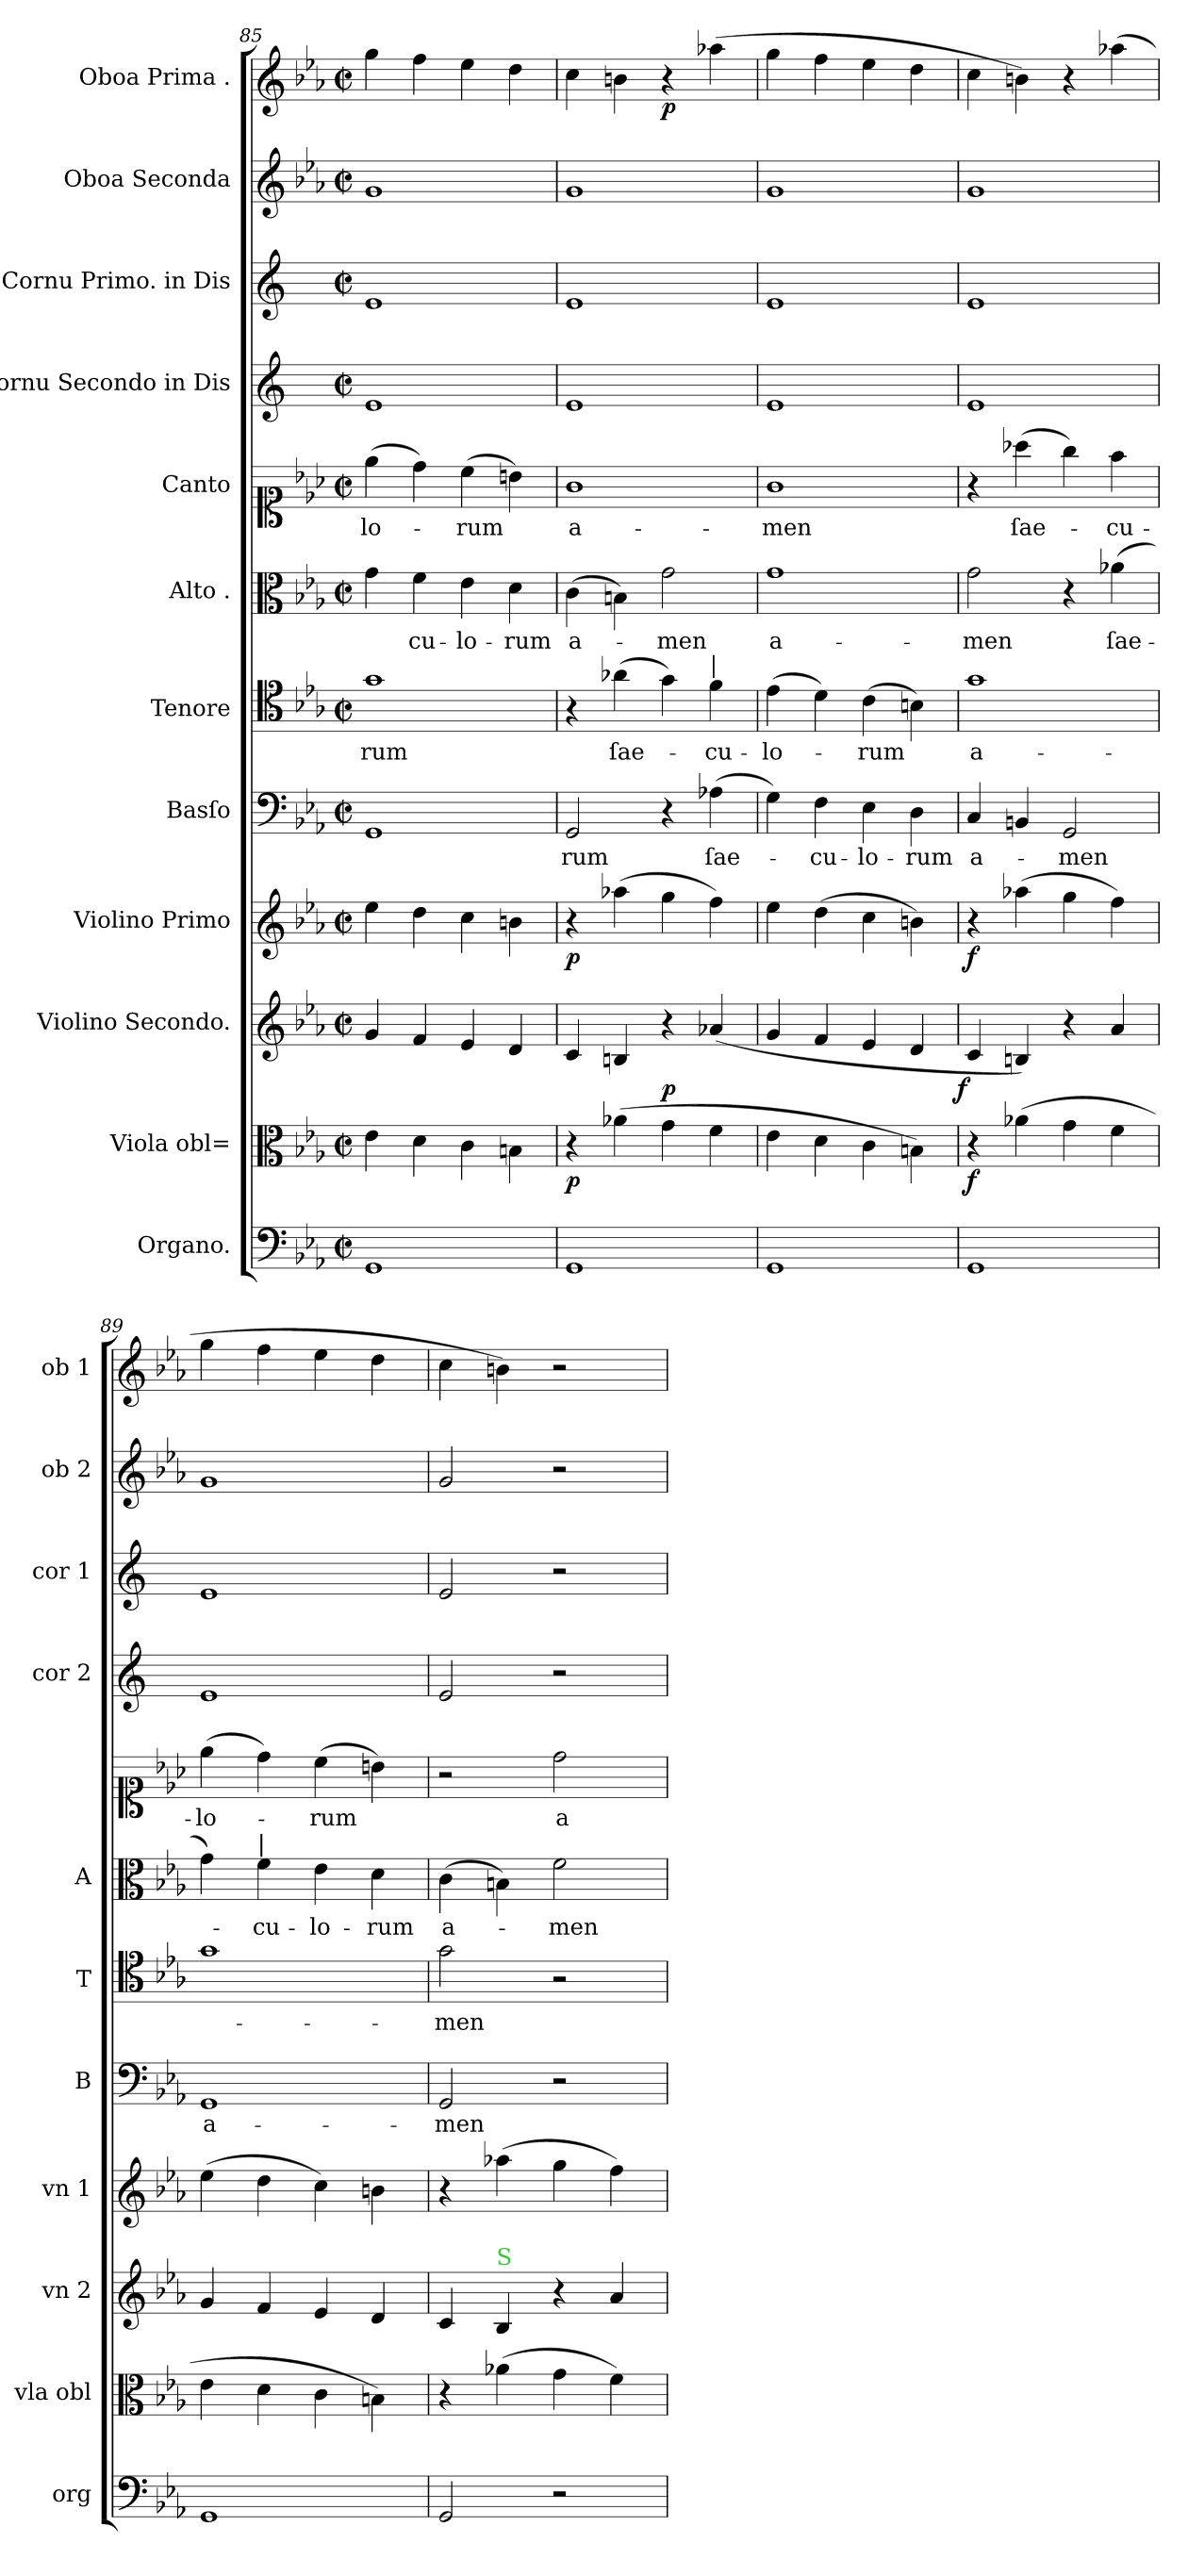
**kern	**kern	**dynam	**kern	**dynam	**kern	**dynam	**kern	**text	**kern	**text	**kern	**text	**kern	**text	**kern	**kern	**kern	**kern	**dynam
*part12	*part11	*part11	*part10	*part10	*part9	*part9	*part8	*part8	*part7	*part7	*part6	*part6	*part5	*part5	*part4	*part3	*part2	*part1	*part1
*staff12	*staff11	*staff11	*staff10	*staff10	*staff9	*staff9	*staff8	*staff8	*staff7	*staff7	*staff6	*staff6	*staff5	*staff5	*staff4	*staff3	*staff2	*staff1	*staff1
*I"Organo.	*I"Viola obl=	*	*I"Violino Secondo.	*	*I"Violino Primo	*	*I"Basſo	*	*I"Tenore	*	*I"Alto .	*	*I"Canto	*	*I"Cornu Secondo in Dis	*I"Cornu Primo. in Dis	*I"Oboa Seconda	*I"Oboa Prima .	*
*I'org	*I'vla obl	*	*I'vn 2	*	*I'vn 1	*	*I'B	*	*I'T	*	*I'A	*	*	*	*I'cor 2	*I'cor 1	*I'ob 2	*I'ob 1	*
*clefF4	*clefC3	*	*clefG2	*	*clefG2	*	*clefF4	*	*clefC4	*	*clefC3	*	*clefC1	*	*clefG2	*clefG2	*clefG2	*clefG2	*
*	*	*	*	*	*	*	*	*	*	*	*	*	*	*	*ITrd5c9	*ITrd5c9	*	*	*
*k[b-e-a-]	*k[b-e-a-]	*	*k[b-e-a-]	*	*k[b-e-a-]	*	*k[b-e-a-]	*	*k[b-e-a-]	*	*k[b-e-a-]	*	*k[b-e-a-]	*	*k[b-e-a-]	*k[b-e-a-]	*k[b-e-a-]	*k[b-e-a-]	*
*E-:	*E-:	*	*E-:	*	*E-:	*	*E-:	*	*E-:	*	*E-:	*	*E-:	*	*	*	*E-:	*E-:	*
*M2/2	*M2/2	*	*M2/2	*	*M2/2	*	*M2/2	*	*M2/2	*	*M2/2	*	*M2/2	*	*M2/2	*M2/2	*M2/2	*M2/2	*
*met(c|)	*met(c|)	*	*met(c|)	*	*met(c|)	*	*met(c|)	*	*met(c|)	*	*met(c|)	*	*met(c|)	*	*met(c|)	*met(c|)	*met(c|)	*met(c|)	*
=85	=85	=85	=85	=85	=85	=85	=85	=85	=85	=85	=85	=85	=85	=85	=85	=85	=85	=85	=85
1GG/	4e-\	.	4g/	.	4ee-\	.	1GG/	.	1g\	-rum	4g\	.	(4ee-\	-lo-	1G/	1G/	1g/	4gg\	.
.	4d\	.	4f/	.	4dd\	.	.	.	.	.	4f\	-cu-	4dd\)	.	.	.	.	4ff\	.
.	4c\	.	4e-/	.	4cc\	.	.	.	.	.	4e-\	-lo-	(4cc\	-rum	.	.	.	4ee-\	.
.	4Bn\	.	4d/	.	4bn\	.	.	.	.	.	4d\	-rum	4bn\)	.	.	.	.	4dd\	.
=86	=86	=86	=86	=86	=86	=86	=86	=86	=86	=86	=86	=86	=86	=86	=86	=86	=86	=86	=86
!	!	!LO:DY:b	!	!	!	!LO:DY:b	!	!	!	!	!	!	!	!	!	!	!	!	!
1GG/	4r	p	4c/	.	4r	p.	2GG/	-rum	4r	.	(4c\	a-	1g\	a-	1G/	1G/	1g/	4cc\	.
.	(4a-X\	.	4Bn/	.	(4aa-X\	.	.	.	(4a-X\	ſae-	4Bn\)	.	.	.	.	.	.	4bn\	.
!	!	!	!	!LO:DY:b	!	!	!	!	!	!	!	!	!	!	!	!	!	!	!
.	4g\	.	4r	p	4gg\	.	4r	.	4g\)	.	2g\	-men	.	.	.	.	.	4r	p
!	!	!	!	!	!	!	!	!	!LO:TX:a:i:t=|	!	!	!	!	!	!	!	!	!	!
.	4f\	.	(4a-X/	.	4ff\)	.	(4A-X\	ſae-	4f\	-cu-	.	.	.	.	.	.	.	(4aa-X\	.
=87	=87	=87	=87	=87	=87	=87	=87	=87	=87	=87	=87	=87	=87	=87	=87	=87	=87	=87	=87
!	!	!	!	!	!	!	!	!	!	!	!	!LO:LY:i	!	!	!	!	!	!	!
1GG/	4e-\	.	4g/	.	4ee-\	.	4G\)	.	(4e-\	-lo-	1g\	a-	1g\	-men	1G/	1G/	1g/	4gg\	.
.	4d\	.	4f/	.	(4dd\	.	4F\	-cu-	4d\)	.	.	.	.	.	.	.	.	4ff\	.
.	4c\	.	4e-/	.	4cc\	.	4E-\	-lo-	(4c\	-rum	.	.	.	.	.	.	.	4ee-\	.
.	4Bn\)	.	4d/	.	4bn\)	.	4D\	-rum	4Bn\)	.	.	.	.	.	.	.	.	4dd\	.
=88	=88	=88	=88	=88	=88	=88	=88	=88	=88	=88	=88	=88	=88	=88	=88	=88	=88	=88	=88
!	!	!LO:DY:b	!	!LO:DY:b:rj	!	!LO:DY:b	!	!	!	!	!	!LO:LY:i	!	!	!	!	!	!	!
1GG/	4r	f	4c/	f	4r	f	4C/	a-	1g\	a-	2g\	-men	4r	.	1G/	1G/	1g/	4cc\	.
.	(4a-X\	.	4Bn/)	.	(4aa-X\	.	4BBn/	.	.	.	.	.	(4aa-X\	ſae-	.	.	.	4bn\)	.
.	4g\	.	4r	.	4gg\	.	2GG/	-men	.	.	4r	.	4gg\)	.	.	.	.	4r	.
.	4f\	.	4a-/	.	4ff\)	.	.	.	.	.	(4a-X\	ſae-	4ff\	-cu-	.	.	.	(4aa-X\	.
=89	=89	=89	=89	=89	=89	=89	=89	=89	=89	=89	=89	=89	=89	=89	=89	=89	=89	=89	=89
1GG/	4e-\	.	4g/	.	(4ee-\	.	1GG/	a-	1g\	.	4g\)	.	(4ee-\	-lo-	1G/	1G/	1g/	4gg\	.
!	!	!	!	!	!	!	!	!	!	!	!LO:TX:a:i:t=|	!	!	!	!	!	!	!	!
.	4d\	.	4f/	.	4dd\	.	.	.	.	.	4f\	-cu-	4dd\)	.	.	.	.	4ff\	.
.	4c\	.	4e-/	.	4cc\)	.	.	.	.	.	4e-\	-lo-	(4cc\	-rum	.	.	.	4ee-\	.
.	4Bn\)	.	4d/	.	4bn\	.	.	.	.	.	4d\	-rum	4bn\)	.	.	.	.	4dd\	.
=90	=90	=90	=90	=90	=90	=90	=90	=90	=90	=90	=90	=90	=90	=90	=90	=90	=90	=90	=90
2GG/	4r	.	4c/	.	4r	.	2GG/	-men	2g\	-men	(4c\	a-	2r	.	2G/	2G/	2g/	4cc\	.
!	!	!	!LO:TX:a:color=limegreen:t=S	!	!	!	!	!	!	!	!	!	!	!	!	!	!	!	!
.	(4a-X\	.	4B-/	.	(4aa-X\	.	.	.	.	.	4Bn\)	.	.	.	.	.	.	4bn\)	.
2r	4g\	.	4r	.	4gg\	.	2r	.	2r	.	2f\	-men	2dd\	a-	2r	2r	2r	2r	.
.	4f\)	.	4a-/	.	4ff\)	.	.	.	.	.	.	.	.	.	.	.	.	.	.
=	=	=	=	=	=	=	=	=	=	=	=	=	=	=	=	=	=	=	=
*-	*-	*-	*-	*-	*-	*-	*-	*-	*-	*-	*-	*-	*-	*-	*-	*-	*-	*-	*-
